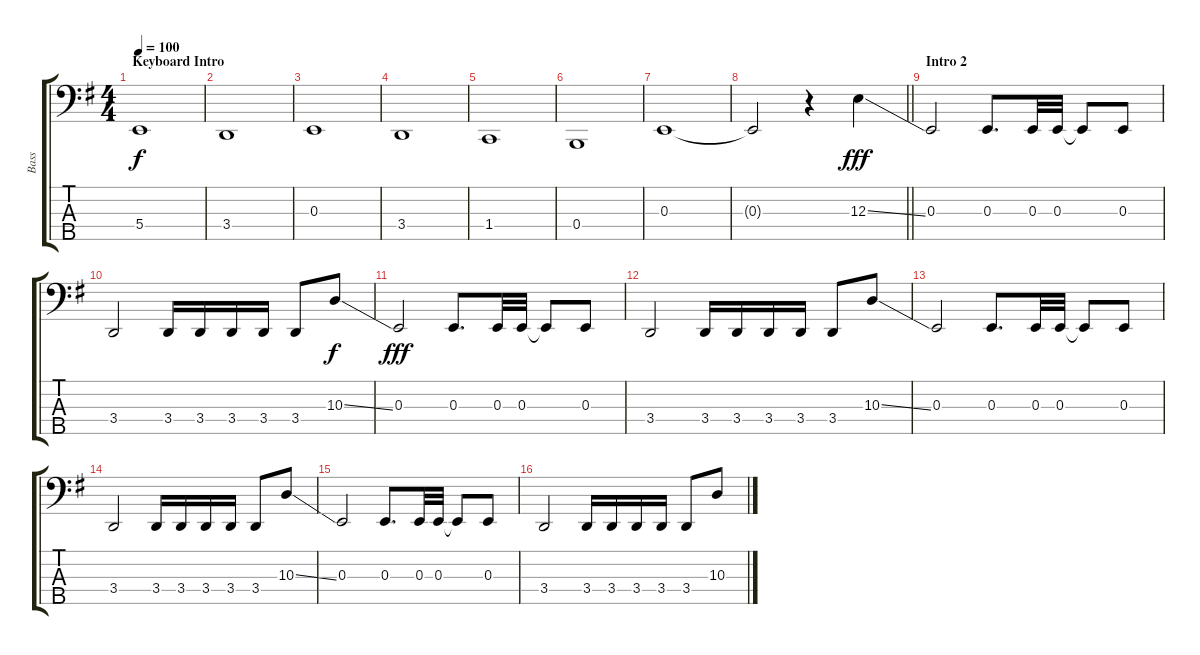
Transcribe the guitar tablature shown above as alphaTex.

\track ("Bass" "Bass") {instrument electricbasspick}
\staff {score tabs}
\tuning (D2 A1 E1 B0 Gb0) {hide}
\ts (4 4)
\section ("" "Keyboard Intro")
\tempo 100
\clef f4
\ks eminor
5.4.1{dy f volume 8 instrument electricbassfinger} |
3.4.1 |
0.3.1 |
3.4.1 |
1.4.1 |
0.4.1 |
0.3.1 |
\barLineRight lightlight
0.3{t}.2 r.4 12.3{ss}.4{dy fff volume 16 instrument electricbasspick} |
\section ("" "Intro 2")
0.3.2 0.3.8{d} 0.3.32 0.3.32 0.3{t}.8 0.3.8 |
3.4.2 3.4.16 3.4.16 3.4.16 3.4.16 3.4.8 10.3{ss}.8{dy f} |
0.3.2{dy fff} 0.3.8{d} 0.3.32 0.3.32 0.3{t}.8 0.3.8 |
3.4.2 3.4.16 3.4.16 3.4.16 3.4.16 3.4.8 10.3{ss}.8 |
0.3.2 0.3.8{d} 0.3.32 0.3.32 0.3{t}.8 0.3.8 |
3.4.2 3.4.16 3.4.16 3.4.16 3.4.16 3.4.8 10.3{ss}.8 |
0.3.2 0.3.8{d} 0.3.32 0.3.32 0.3{t}.8 0.3.8 |
3.4.2 3.4.16 3.4.16 3.4.16 3.4.16 3.4.8 10.3{ss}.8
